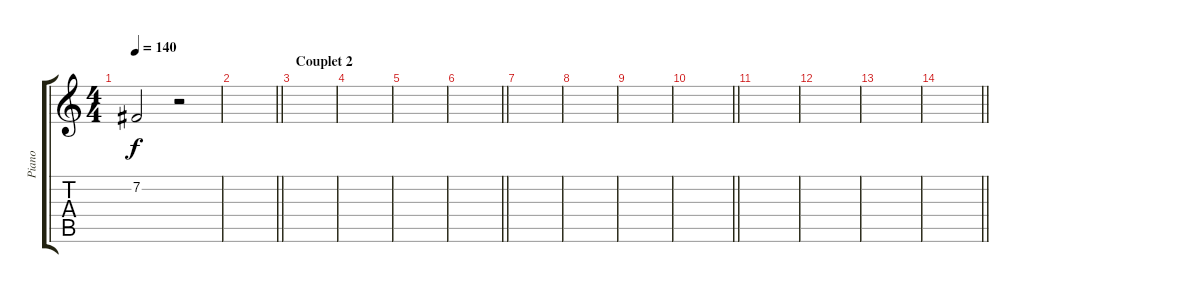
\track ("Piano" "Piano") {instrument acousticgrandpiano}
\staff {score tabs}
\tuning (E4 B3 G3 D3 A2 D2) {hide}
\ts (4 4)
\tempo 140
\clef g2
\ks c
7.2.2{dy f} r.2 |
\barLineRight lightlight
|
\section ("" "Couplet 2")
|
|
|
\barLineRight lightlight
|
|
|
|
\barLineRight lightlight
|
|
|
|
\barLineRight lightlight
